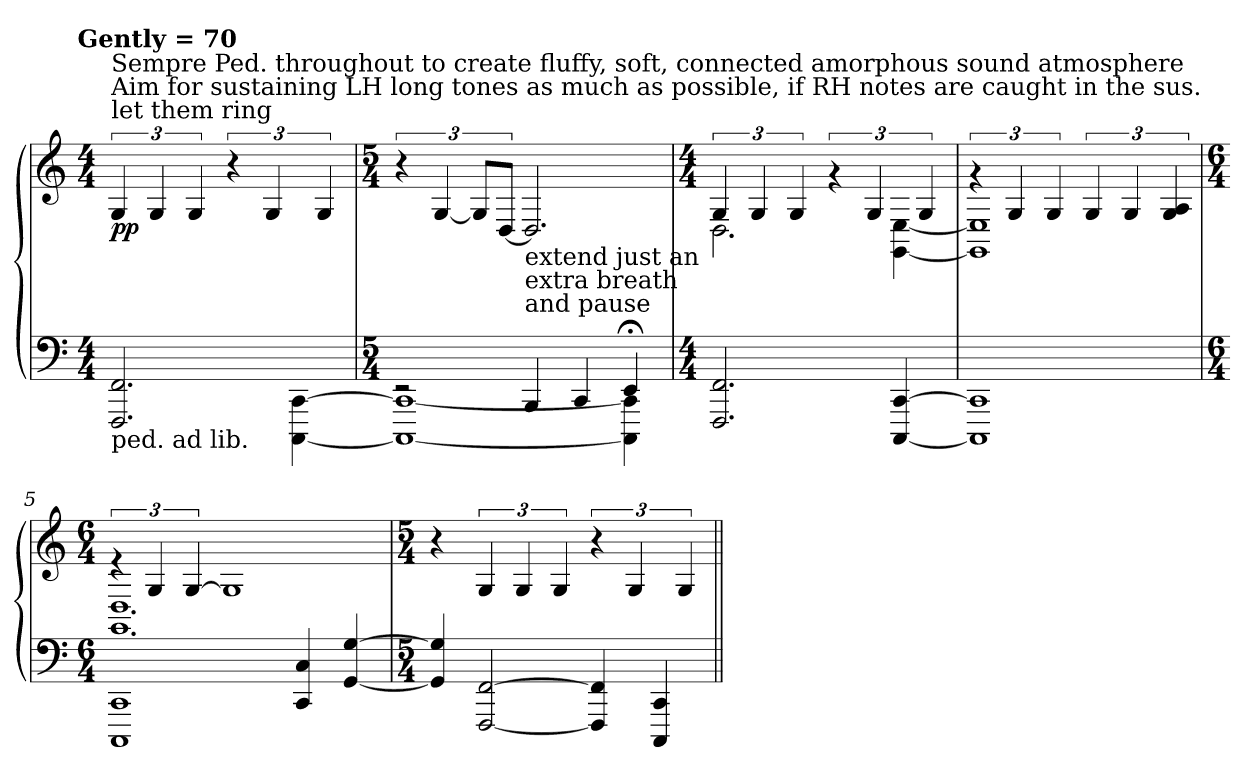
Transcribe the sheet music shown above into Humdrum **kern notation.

**kern	**kern	**dynam
*part1	*part1	*part1
*staff2	*staff1	*staff1/2
*clefF4	*clefG2	*
*k[]	*k[]	*
!!LO:TX:omd:t=Gently  = 70
*M4/4	*M4/4	*
*MM70	*MM70	*
=1	=1	=1
!	!LO:TX:a:t=Sempre Ped. throughout to create fluffy, soft, connected amorphous sound atmosphere\nAim for sustaining LH long tones as much as possible, if RH notes are caught in the sus.\nlet them ring	!
!LO:TX:b:t=ped. ad lib.	!	!
!	!	!LO:DY:b
2.FFF/ 2.FF/	6G/	pp
.	6G/	.
.	6G/	.
.	6r	.
.	6G/	.
[4CCC\ [4CC\	.	.
.	6G/	.
=2	=2	=2
*M5/4	*M5/4	*
*^	*	*
2rEE	1CCC_ 1CC_	6r	.
.	.	[6G/	.
.	.	12G/L]	.
.	.	[12D/J	.
!LO:TX:a:t=extend just an\nextra breath\nand pause	!	!	!
4BBB/	.	2.D/]	.
4CC/	.	.	.
4EE;</	4CCC]\ 4CC]\	.	.
*v	*v	*	*
=3	=3	=3
*M4/4	*M4/4	*
*	*^	*
2.FFF/ 2.FF/	6G/	2.D\	.
.	6G/	.	.
.	6G/	.	.
.	6rg	.	.
.	6G/	.	.
[4CCC/ [4CC/	.	[4GG\ [4E\	.
.	6G/	.	.
=4	=4	=4	=4
1CCC] 1CC]	6rg	1GG] 1E]	.
.	6G/	.	.
.	6G/	.	.
.	6G/	.	.
.	6G/	.	.
.	6G/ 6A/	.	.
!!LO:LB:g=z	!!
=5	=5	=5	=5
*M6/4	*M6/4	*	*
1CCC 1CC	6re	1.GG 1.D	.
.	6G/	.	.
.	[6G/	.	.
.	1G]	.	.
4CC/ 4C/	.	.	.
[4GG/ [4G/	.	.	.
*	*v	*v	*
=6	=6	=6
*M5/4	*M5/4	*
4GG]/ 4G]/	4r	.
[2FFF/ [2FF/	6G/	.
.	6G/	.
.	6G/	.
4FFF]/ 4FF]/	6r	.
.	6G/	.
4CCC/ 4CC/	.	.
.	6G/	.
=||	=||	=||
*-	*-	*-
